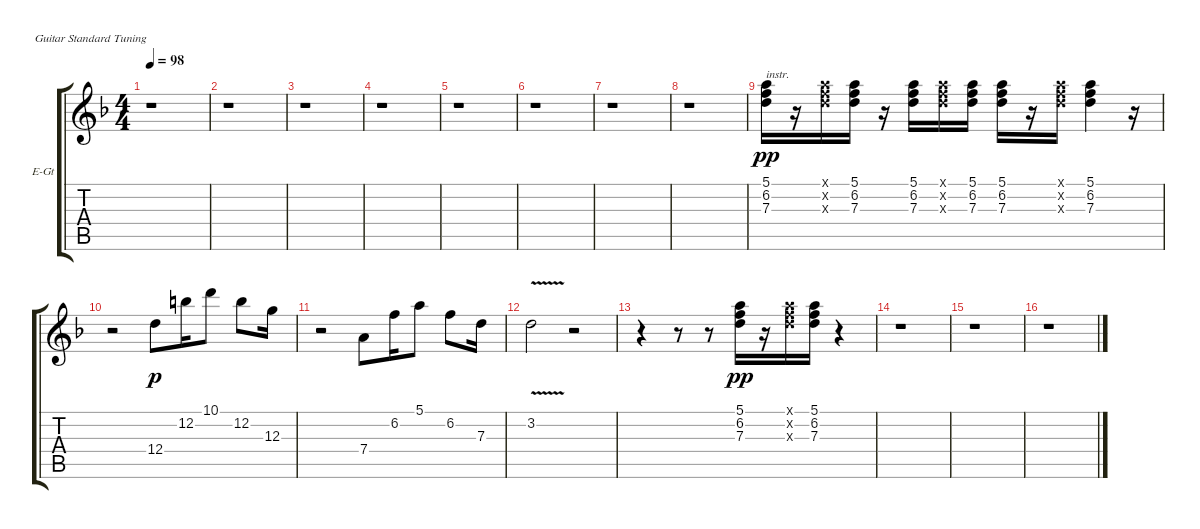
\defaultSystemsLayout 4
\bracketExtendMode groupsimilarinstruments
\firstSystemTrackNameOrientation horizontal
\otherSystemsTrackNameOrientation horizontal
\track ("Electric Guitar" "E-Gt") {instrument electricguitarclean}
\staff {score tabs}
\tuning (E4 B3 G3 D3 A2 E2)
\ts (4 4)
\tempo 98
\clef g2
\scale
0.333333
\ks dminor
r.1{dy p} |
\scale
0.333333 r.1 |
\scale
0.333333 r.1 |
\scale
0.333333 r.1 |
\scale
0.333333 r.1 |
\scale
0.333333 r.1 |
\scale
0.333333 r.1 |
\scale
0.333333 r.1 |
\scale
0.333333 (5.1 6.2 7.3).16{txt "instr." dy pp} r.16 (5.1{x} 6.2{x} 7.3{x}).16 (5.1 6.2 7.3).16 r.16 (5.1 6.2 7.3).16 (5.1{x} 6.2{x} 7.3{x}).16 (5.1 6.2 7.3).16 (5.1 6.2 7.3).16 r.16 (5.1{x} 6.2{x} 7.3{x}).16 (5.1 6.2 7.3).4 r.16 |
\scale
0.333333 r.2 12.4.8{dy p} 12.2.16 10.1.8 12.2.8 12.3.16 |
\scale
0.333333 r.2 7.4.8 6.2.16 5.1.8 6.2.8 7.3.16 |
\scale
0.333333 3.2{v}.2 r.2 |
\scale
0.333333 r.4 r.8 r.8 (5.1 6.2 7.3).16{dy pp} r.16 (5.1{x} 6.2{x} 7.3{x}).16 (5.1 6.2 7.3).16 r.4 |
\scale
0.333333 r.1 |
\scale
0.333333 r.1 |
\scale
0.333333 r.1
